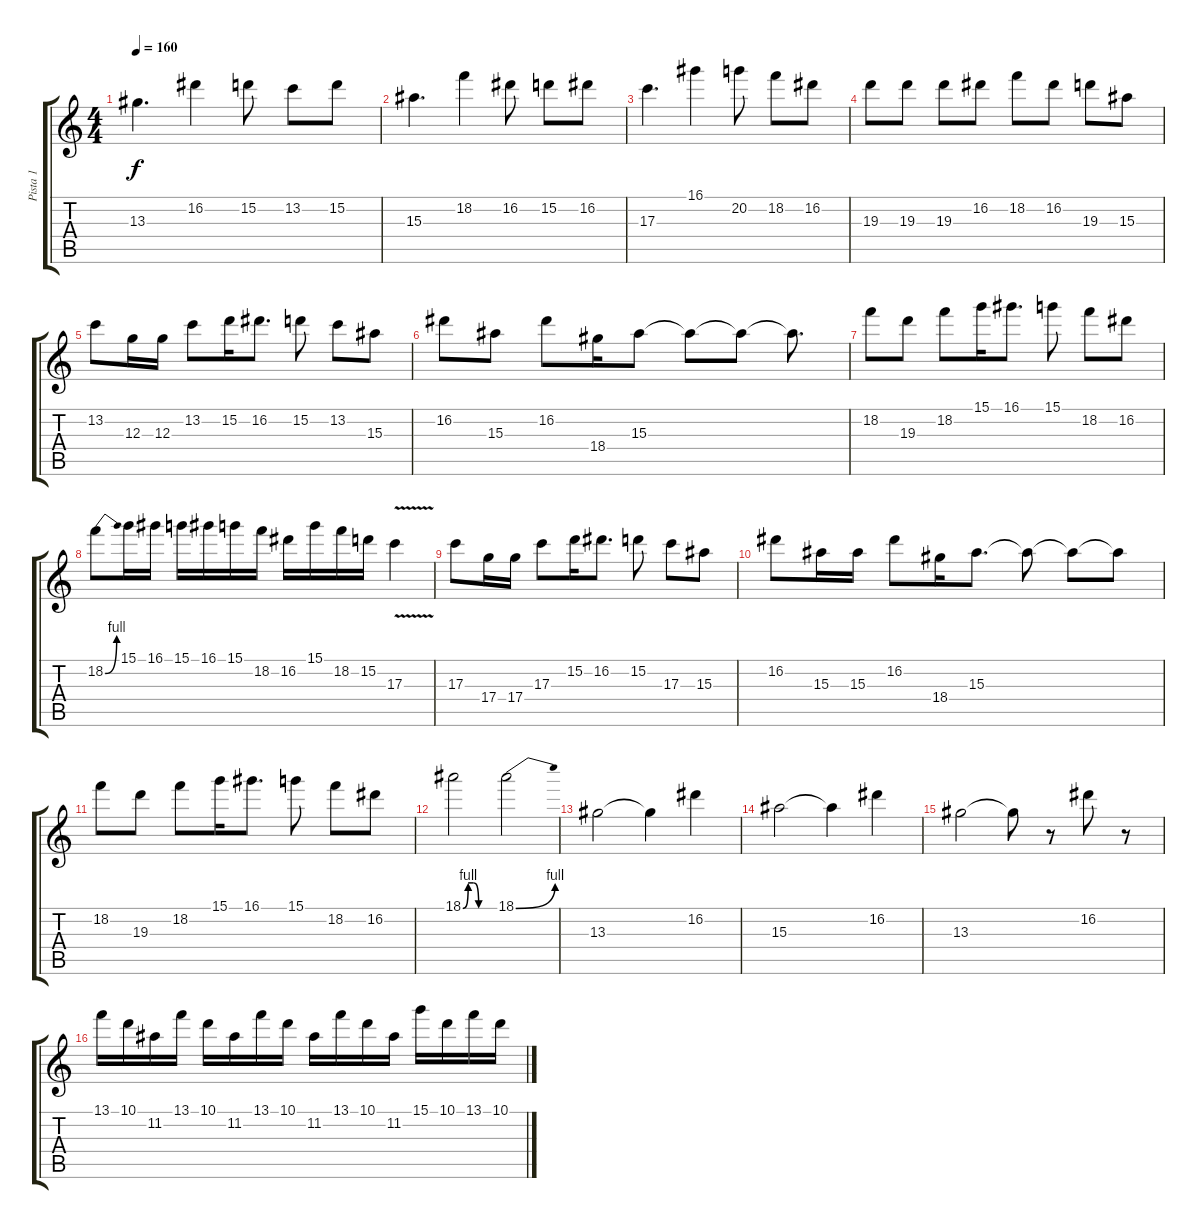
\track ("Pista 1" "Pista 1") {instrument overdrivenguitar}
\staff {score tabs}
\tuning (E4 B3 G3 D3 A2 E2) {hide}
\ts (4 4)
\tempo 160
\clef g2
\ks c
13.3.4{d dy f} 16.2.4 15.2.8 13.2.8 15.2.8 |
15.3.4{d} 18.2.4 16.2.8 15.2.8 16.2.8 |
17.3.4{d} 16.1.4 20.2.8 18.2.8 16.2.8 |
19.3.8 19.3.8 19.3.8 16.2.8 18.2.8 16.2.8 19.3.8 15.3.8 |
13.2.8 12.3.16 12.3.16 13.2.8 15.2.16 16.2.8{d} 15.2.8 13.2.8 15.3.8 |
16.2.8 15.3.8 16.2.8 18.4.16 15.3.8 15.3{t}.8 15.3{t}.8 15.3{t}.8{d} |
18.2.8 19.3.8 18.2.8 15.1.16 16.1.8{d} 15.1.8 18.2.8 16.2.8 |
18.2{be (bend 0 0 60 4)}.8 15.1.16 16.1.16 15.1.16 16.1.16 15.1.16 18.2.16 16.2.16 15.1.16 18.2.16 15.2.16 17.3{v}.4 |
17.3.8 17.4.16 17.4.16 17.3.8 15.2.16 16.2.8{d} 15.2.8 17.3.8 15.3.8 |
16.2.8 15.3.16 15.3.16 16.2.8 18.4.16 15.3.8{d} 15.3{t}.8 15.3{t}.8 15.3{t}.8 |
18.2.8 19.3.8 18.2.8 15.1.16 16.1.8{d} 15.1.8 18.2.8 16.2.8 |
18.1{be (custom 0 0 10 4 20 4 30 0 60 0)}.2 18.1{be (bend 0 0 60 4)}.2 |
13.3.2 13.3{t}.4 16.2.4 |
15.3.2 15.3{t}.4 16.2.4 |
13.3.2 13.3{t}.8 r.8 16.2.8 r.8 |
13.1.16 10.1.16 11.2.16 13.1.16 10.1.16 11.2.16 13.1.16 10.1.16 11.2.16 13.1.16 10.1.16 11.2.16 15.1.16 10.1.16 13.1.16 10.1.16
